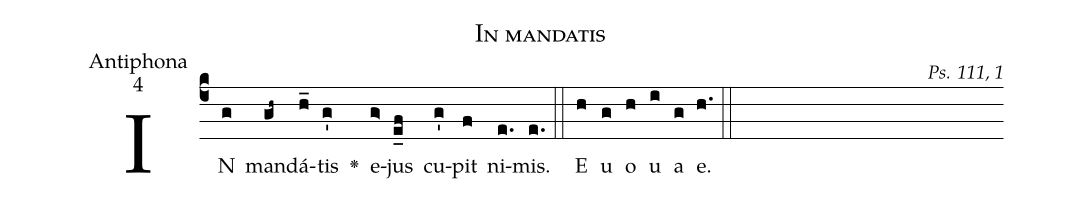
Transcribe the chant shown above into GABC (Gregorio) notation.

name:In mandatis;
office-part:Antiphona;
mode:4;
commentary:Ps. 111, 1;
%%
(c4)IN(g) man(gh~)dá(h_)tis(g') <v>\greheightstar</v>() e(g>)jus(e_f) cu(g')pit(f) ni(e.)mis.(e.) (::)
<eu>E(h) u(g) o(h) u(i) a(g) e.(h.) (::)</eu>()
